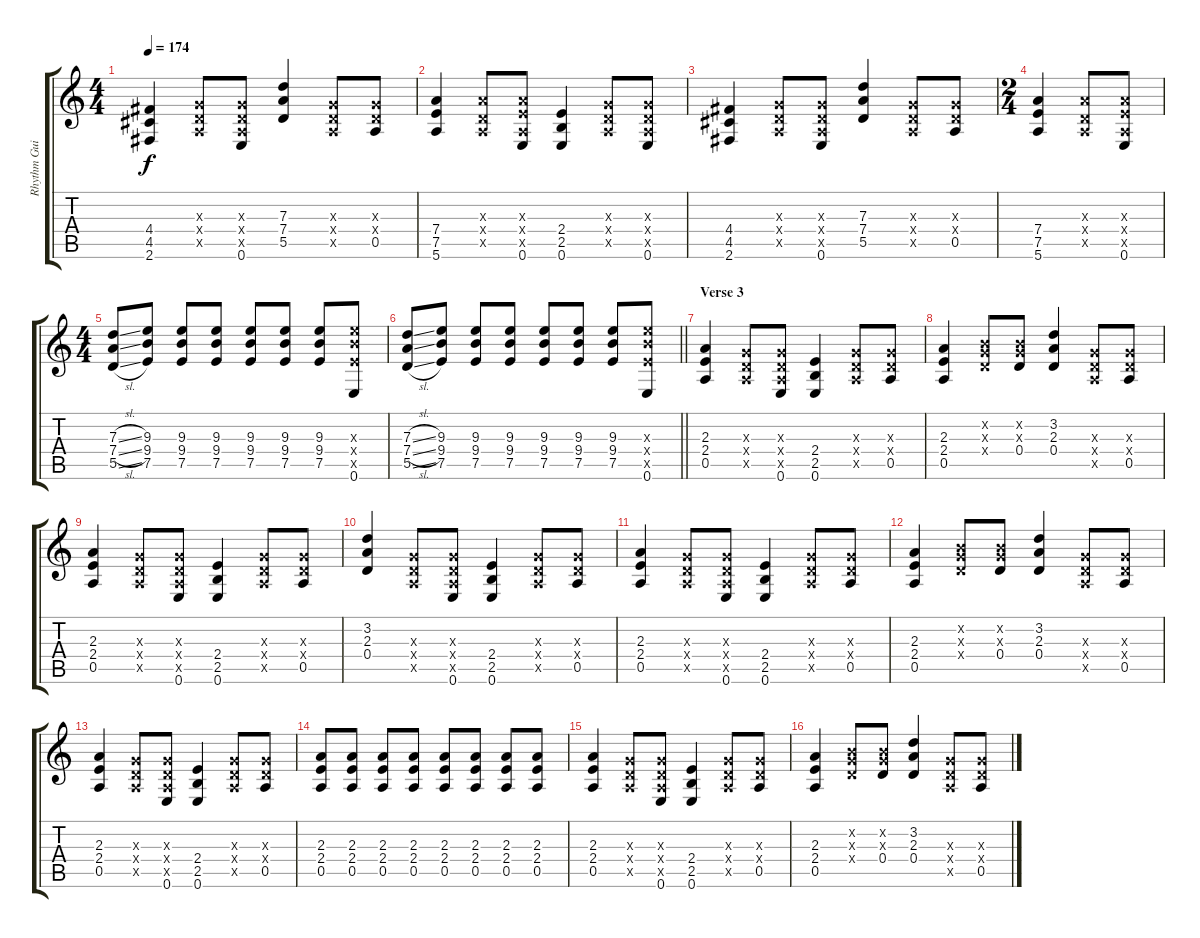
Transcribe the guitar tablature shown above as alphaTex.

\track ("Rhythm Guitar" "Rhythm Gui") {instrument distortionguitar}
\staff {score tabs}
\tuning (E4 B3 G3 D3 A2 E2) {hide}
\ts (4 4)
\tempo 174
\clef g2
\ks c
(4.4 4.5 2.6).4{dy f} (0.3{x} 0.4{x} 0.5{x}).8 (0.3{x} 0.4{x} 0.5{x} 0.6).8 (7.3 7.4 5.5).4 (0.3{x} 0.4{x} 0.5{x}).8 (0.3{x} 0.4{x} 0.5).8 |
(7.4 7.5 5.6).4 (2.3{x} 0.4{x} 0.5{x}).8 (2.3{x} 2.4{x} 0.5{x} 0.6).8 (2.4 2.5 0.6).4 (0.3{x} 0.4{x} 0.5{x}).8 (0.3{x} 0.4{x} 0.5{x} 0.6).8 |
(4.4 4.5 2.6).4 (0.3{x} 0.4{x} 0.5{x}).8 (0.3{x} 0.4{x} 0.5{x} 0.6).8 (7.3 7.4 5.5).4 (0.3{x} 0.4{x} 0.5{x}).8 (0.3{x} 0.4{x} 0.5).8 |
\ts (2 4)
(7.4 7.5 5.6).4 (2.3{x} 0.4{x} 0.5{x}).8 (2.3{x} 2.4{x} 0.5{x} 0.6).8 |
\ts (4 4)
(7.3{sl} 7.4{sl} 5.5{sl}).8 (9.3 9.4 7.5).8 (9.3 9.4 7.5).8 (9.3 9.4 7.5).8 (9.3 9.4 7.5).8 (9.3 9.4 7.5).8 (9.3 9.4 7.5).8 (9.3{x} 9.4{x} 7.5{x} 0.6).8 |
\barLineRight lightlight
(7.3{sl} 7.4{sl} 5.5{sl}).8 (9.3 9.4 7.5).8 (9.3 9.4 7.5).8 (9.3 9.4 7.5).8 (9.3 9.4 7.5).8 (9.3 9.4 7.5).8 (9.3 9.4 7.5).8 (9.3{x} 9.4{x} 7.5{x} 0.6).8 |
\section ("" "Verse 3")
(2.3 2.4 0.5).4 (0.3{x} 0.4{x} 0.5{x}).8 (0.3{x} 0.4{x} 0.5{x} 0.6).8 (2.4 2.5 0.6).4 (0.3{x} 0.4{x} 0.5{x}).8 (0.3{x} 0.4{x} 0.5).8 |
(2.3 2.4 0.5).4 (0.2{x} 0.3{x} 0.4{x}).8 (0.2{x} 0.3{x} 0.4).8 (3.2 2.3 0.4).4 (0.3{x} 0.4{x} 0.5{x}).8 (0.3{x} 0.4{x} 0.5).8 |
(2.3 2.4 0.5).4 (0.3{x} 0.4{x} 0.5{x}).8 (0.3{x} 0.4{x} 0.5{x} 0.6).8 (2.4 2.5 0.6).4 (0.3{x} 0.4{x} 0.5{x}).8 (0.3{x} 0.4{x} 0.5).8 |
(3.2 2.3 0.4).4 (0.3{x} 0.4{x} 0.5{x}).8 (0.3{x} 0.4{x} 0.5{x} 0.6).8 (2.4 2.5 0.6).4 (0.3{x} 0.4{x} 0.5{x}).8 (0.3{x} 0.4{x} 0.5).8 |
(2.3 2.4 0.5).4 (0.3{x} 0.4{x} 0.5{x}).8 (0.3{x} 0.4{x} 0.5{x} 0.6).8 (2.4 2.5 0.6).4 (0.3{x} 0.4{x} 0.5{x}).8 (0.3{x} 0.4{x} 0.5).8 |
(2.3 2.4 0.5).4 (0.2{x} 0.3{x} 0.4{x}).8 (0.2{x} 0.3{x} 0.4).8 (3.2 2.3 0.4).4 (0.3{x} 0.4{x} 0.5{x}).8 (0.3{x} 0.4{x} 0.5).8 |
(2.3 2.4 0.5).4 (0.3{x} 0.4{x} 0.5{x}).8 (0.3{x} 0.4{x} 0.5{x} 0.6).8 (2.4 2.5 0.6).4 (0.3{x} 0.4{x} 0.5{x}).8 (0.3{x} 0.4{x} 0.5).8 |
(2.3 2.4 0.5).8 (2.3 2.4 0.5).8 (2.3 2.4 0.5).8 (2.3 2.4 0.5).8 (2.3 2.4 0.5).8 (2.3 2.4 0.5).8 (2.3 2.4 0.5).8 (2.3 2.4 0.5).8 |
(2.3 2.4 0.5).4 (0.3{x} 0.4{x} 0.5{x}).8 (0.3{x} 0.4{x} 0.5{x} 0.6).8 (2.4 2.5 0.6).4 (0.3{x} 0.4{x} 0.5{x}).8 (0.3{x} 0.4{x} 0.5).8 |
(2.3 2.4 0.5).4 (0.2{x} 0.3{x} 0.4{x}).8 (0.2{x} 0.3{x} 0.4).8 (3.2 2.3 0.4).4 (0.3{x} 0.4{x} 0.5{x}).8 (0.3{x} 0.4{x} 0.5).8
